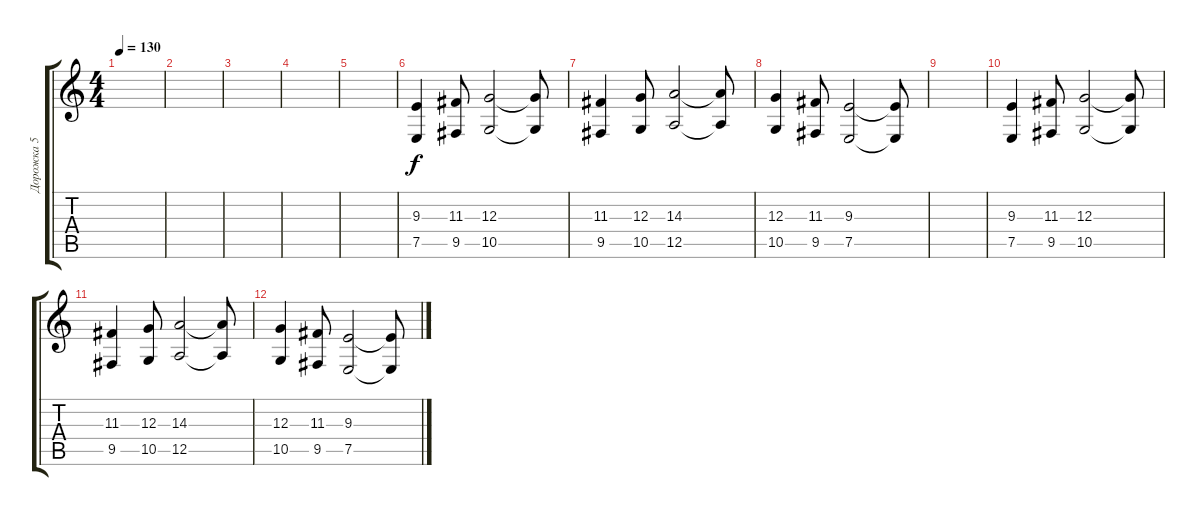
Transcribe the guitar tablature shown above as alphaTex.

\track ("Дорожка 5" "Дорожка 5") {instrument choiraahs}
\staff {score tabs}
\tuning (E4 B3 G3 D3 A2 E2) {hide}
\ts (4 4)
\tempo 130
\clef g2
\ks c
|
|
|
|
|
(9.3 7.5).4 (11.3 9.5).8 (12.3 10.5).2 (12.3{t} 10.5{t}).8 |
(11.3 9.5).4 (12.3 10.5).8 (14.3 12.5).2 (14.3{t} 12.5{t}).8 |
(12.3 10.5).4 (11.3 9.5).8 (9.3 7.5).2 (9.3{t} 7.5{t}).8 |
|
(9.3 7.5).4 (11.3 9.5).8 (12.3 10.5).2 (12.3{t} 10.5{t}).8 |
(11.3 9.5).4 (12.3 10.5).8 (14.3 12.5).2 (14.3{t} 12.5{t}).8 |
(12.3 10.5).4 (11.3 9.5).8 (9.3 7.5).2 (9.3{t} 7.5{t}).8
